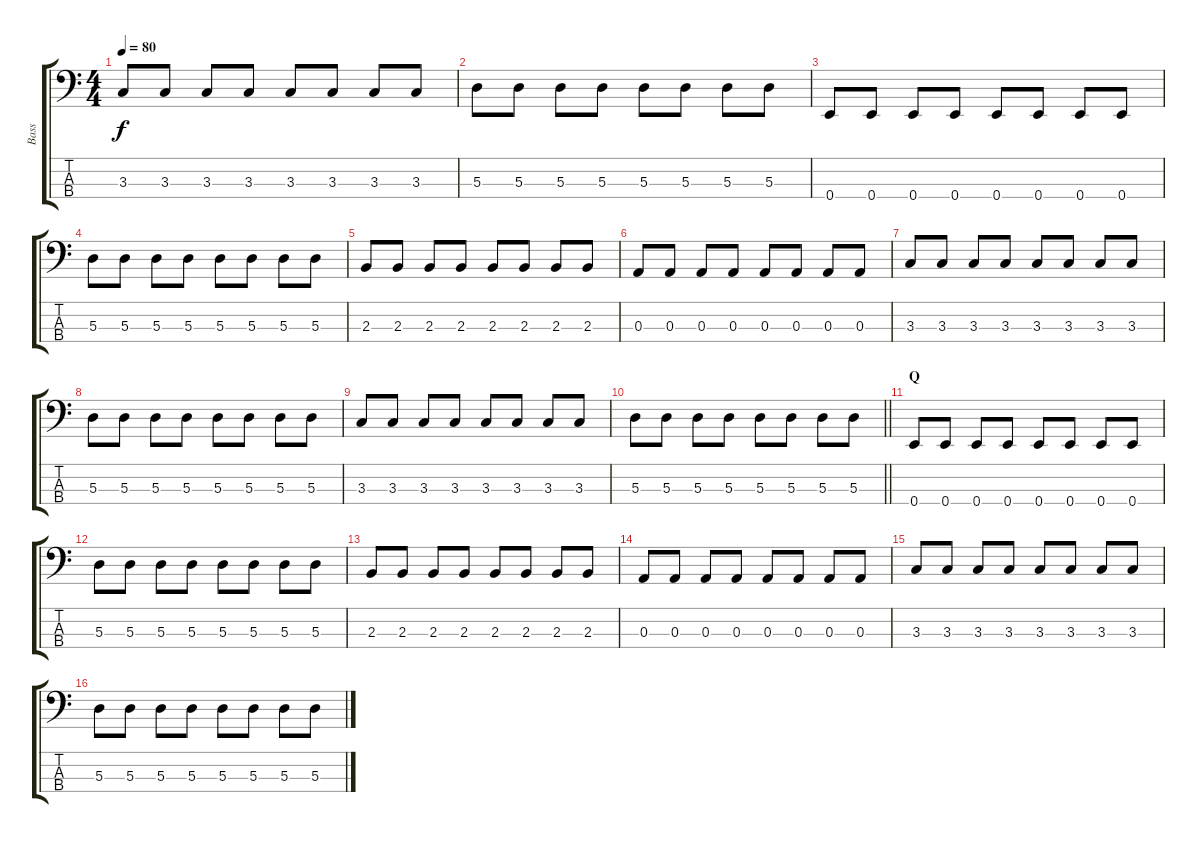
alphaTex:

\track ("Bass" "Bass") {instrument electricbassfinger}
\staff {score tabs}
\tuning (G2 D2 A1 E1) {hide}
\ts (4 4)
\tempo 80
\clef f4
\ks c
3.3.8{dy f} 3.3.8 3.3.8 3.3.8 3.3.8 3.3.8 3.3.8 3.3.8 |
5.3.8 5.3.8 5.3.8 5.3.8 5.3.8 5.3.8 5.3.8 5.3.8 |
0.4.8 0.4.8 0.4.8 0.4.8 0.4.8 0.4.8 0.4.8 0.4.8 |
5.3.8 5.3.8 5.3.8 5.3.8 5.3.8 5.3.8 5.3.8 5.3.8 |
2.3.8 2.3.8 2.3.8 2.3.8 2.3.8 2.3.8 2.3.8 2.3.8 |
0.3.8 0.3.8 0.3.8 0.3.8 0.3.8 0.3.8 0.3.8 0.3.8 |
3.3.8 3.3.8 3.3.8 3.3.8 3.3.8 3.3.8 3.3.8 3.3.8 |
5.3.8 5.3.8 5.3.8 5.3.8 5.3.8 5.3.8 5.3.8 5.3.8 |
3.3.8 3.3.8 3.3.8 3.3.8 3.3.8 3.3.8 3.3.8 3.3.8 |
\barLineRight lightlight
5.3.8 5.3.8 5.3.8 5.3.8 5.3.8 5.3.8 5.3.8 5.3.8 |
\section ("" "Q")
0.4.8 0.4.8 0.4.8 0.4.8 0.4.8 0.4.8 0.4.8 0.4.8 |
5.3.8 5.3.8 5.3.8 5.3.8 5.3.8 5.3.8 5.3.8 5.3.8 |
2.3.8 2.3.8 2.3.8 2.3.8 2.3.8 2.3.8 2.3.8 2.3.8 |
0.3.8 0.3.8 0.3.8 0.3.8 0.3.8 0.3.8 0.3.8 0.3.8 |
3.3.8 3.3.8 3.3.8 3.3.8 3.3.8 3.3.8 3.3.8 3.3.8 |
5.3.8 5.3.8 5.3.8 5.3.8 5.3.8 5.3.8 5.3.8 5.3.8
